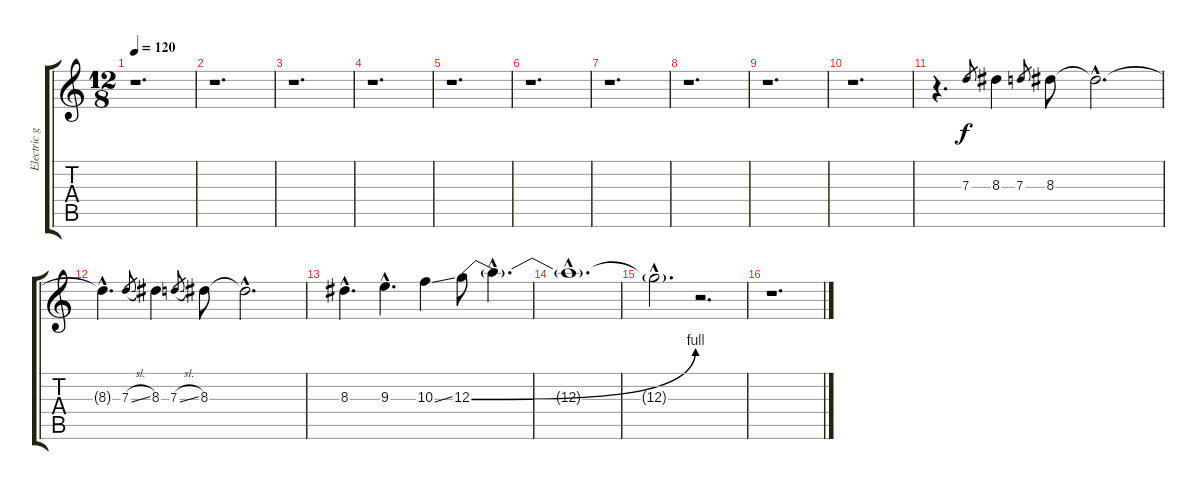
\track ("Electric guitar 3" "Electric g") {instrument overdrivenguitar}
\staff {score tabs}
\tuning (E4 B3 G3 D3 A2 E2) {hide}
\ts (12 8)
\tempo 120
\clef g2
\ks c
r.1{d dy f} |
r.1{d} |
r.1{d} |
r.1{d} |
r.1{d} |
r.1{d} |
r.1{d} |
r.1{d} |
r.1{d} |
r.1{d} |
r.4{d} 7.3.8{gr} 8.3.4 7.3.8{gr} 8.3.8 8.3{hac t}.2{d} |
8.3{hac t}.4{d} 7.3{sl}.8{gr} 8.3.4 7.3{sl}.8{gr} 8.3.8 8.3{hac t}.2{d} |
8.3{hac}.4{d} 9.3{hac}.4{d} 10.3{ss}.4 12.3{be (bend 0 0 60 4)}.8 12.3{hac t}.4{d} |
12.3{hac t}.1{d} |
12.3{hac t}.2{d} r.2{d} |
r.1{d}
